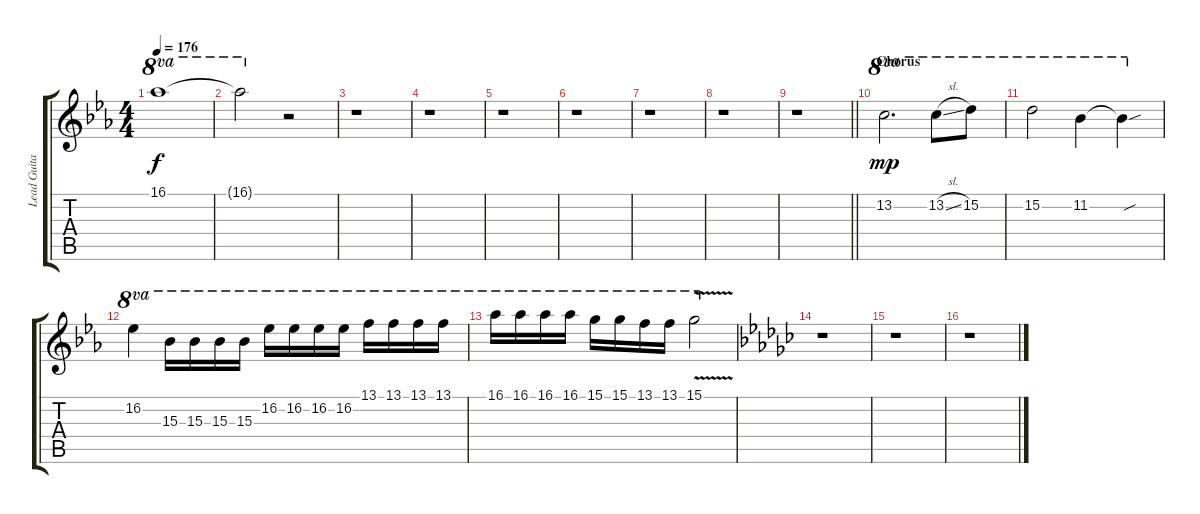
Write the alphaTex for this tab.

\track ("Lead Guitar A" "Lead Guita") {instrument distortionguitar}
\staff {score tabs}
\tuning (E4 B3 G3 D3 A2 E2) {hide}
\ts (4 4)
\tempo 176
\clef g2
\ks cminor
16.1{t}.1{ot 8va dy f} |
16.1{t}.2{ot 8va} r.2 |
r.1 |
r.1 |
r.1 |
r.1 |
r.1 |
r.1 |
\barLineRight lightlight
r.1 |
\section ("" "Chorus")
13.2.2{d ot 8va dy mp volume 12} 13.2{sl}.8{ot 8va} 15.2.8{ot 8va} |
15.2.2{ot 8va} 11.2.4{ot 8va} 11.2{sou t}.4{ot 8va} |
16.2.4{ot 8va} 15.3.16{ot 8va} 15.3.16{ot 8va} 15.3.16{ot 8va} 15.3.16{ot 8va} 16.2.16{ot 8va} 16.2.16{ot 8va} 16.2.16{ot 8va} 16.2.16{ot 8va} 13.1.16{ot 8va} 13.1.16{ot 8va} 13.1.16{ot 8va} 13.1.16{ot 8va} |
16.1.16{ot 8va} 16.1.16{ot 8va} 16.1.16{ot 8va} 16.1.16{ot 8va} 15.1.16{ot 8va} 15.1.16{ot 8va} 13.1.16{ot 8va} 13.1.16{ot 8va} 15.1{v}.2{ot 8va} |
\ks ebminor
r.1 |
r.1 |
r.1
